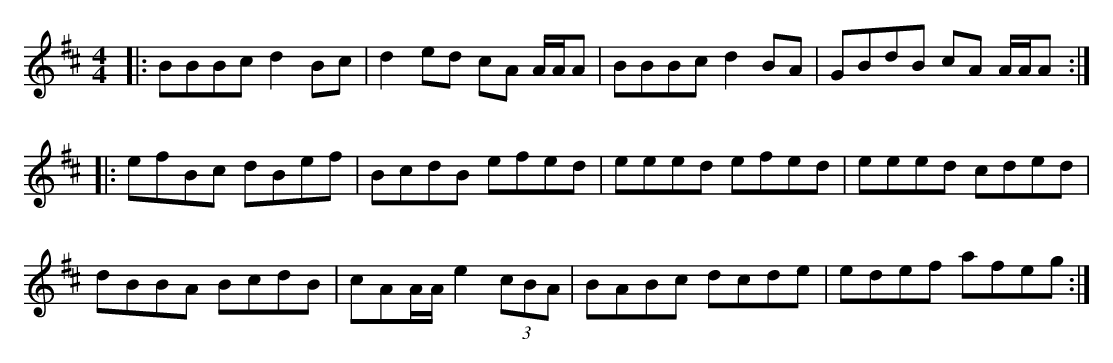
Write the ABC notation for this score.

X:1
M:4/4
K:Bmin
|:BBBc d2 Bc | d2 ed cA A/A/A | BBBc d2 BA | GBdB cA A/A/A :|
|:efBc dBef | BcdB efed | eeed efed | eeed cded |
dBBA BcdB | cAA/A/ e2 (3cBA | BABc dcde | edef afeg :|
